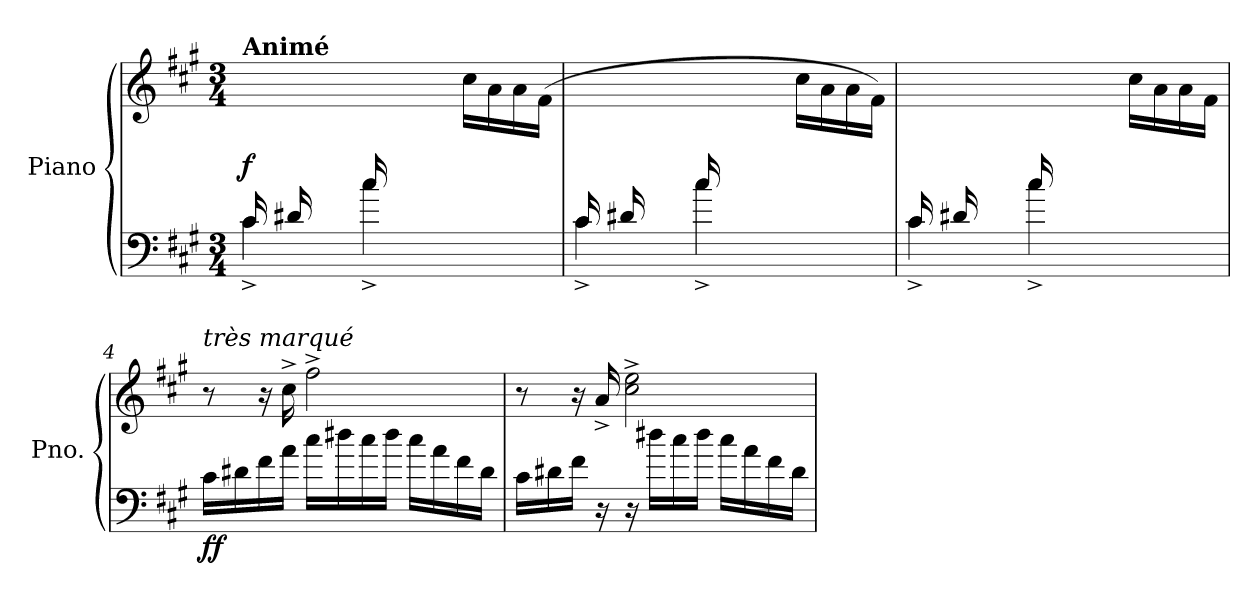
**kern	**kern	**dynam
*part1	*part1	*part1
*staff2	*staff1	*staff1/2
*I"Piano	*	*
*I'Pno.	*	*
*clefF4	*clefG2	*
*k[f#c#g#]	*k[f#c#g#]	*
*M3/4	*M3/4	*
*MM160	*MM160	*
=1	=1	=1
*^	*	*
!	!	!LO:TX:a:B:t=Animé	!
!	!	!	!LO:DY:b
16c#/LL	(4c#^\	8ryy	f
16d#X/	.	.	.
*	*	*MM180	*
8ryy	.	16f#\	.
.	.	16a\JJ	.
16cc#/LL	4cc#^\	16ryy	.
4..ryy	.	16dd#X\	.
.	.	16cc#\	.
.	.	16dd#\JJ	.
.	4ryy	16cc#\LL	.
.	.	16a\	.
.	.	16a\	.
.	.	(16f#\JJ	.
=2	=2	=2	=2
16c#/LL	4c#^\	8ryy	.
16d#X/	.	.	.
8ryy	.	16f#\	.
.	.	16a\JJ	.
16cc#/LL	4cc#^\	16ryy	.
4..ryy	.	16dd#X\	.
.	.	16cc#\	.
.	.	16dd#\JJ	.
.	4ryy	16cc#\LL	.
.	.	16a\	.
.	.	16a\	.
.	.	16f#\JJ)	.
=3	=3	=3	=3
(16c#/LL	4c#^\	8ryy	.
16d#X/	.	.	.
8ryy	.	16f#\	.
.	.	16a\JJ	.
16cc#/LL	4cc#^\	16ryy	.
4..ryy	.	16dd#X\	.
.	.	16cc#\	.
.	.	16dd#\JJ	.
.	4ryy	16cc#\LL	.
.	.	16a\	.
.	.	16a\	.
.	.	16f#\JJ)	.
*v	*v	*	*
!!LO:LB:g=z
=4	=4	=4
!	!LO:TX:a:i:t=très marqué	!
!	!	!LO:DY:b=2
!	!	!LO:DY:n=1:b
16c#\LL	8r	f f
16d#X\	.	.
16f#\	16r	.
16a\JJ	16cc#^\	.
16cc#\LL	2ff#^\	.
16dd#X\	.	.
16cc#\	.	.
16dd#\JJ	.	.
16cc#\LL	.	.
16a\	.	.
16f#\	.	.
16d#\JJ	.	.
=5	=5	=5
16c#\LL	8r	.
16d#X\	.	.
16f#\JJ	16r	.
16r	16a^/	.
16r	2cc#\^ 2ee\^	.
16dd#X\LL	.	.
16cc#\	.	.
16dd#\JJ	.	.
16cc#\LL	.	.
16a\	.	.
16f#\	.	.
16d#\JJ	.	.
=	=	=
*-	*-	*-
